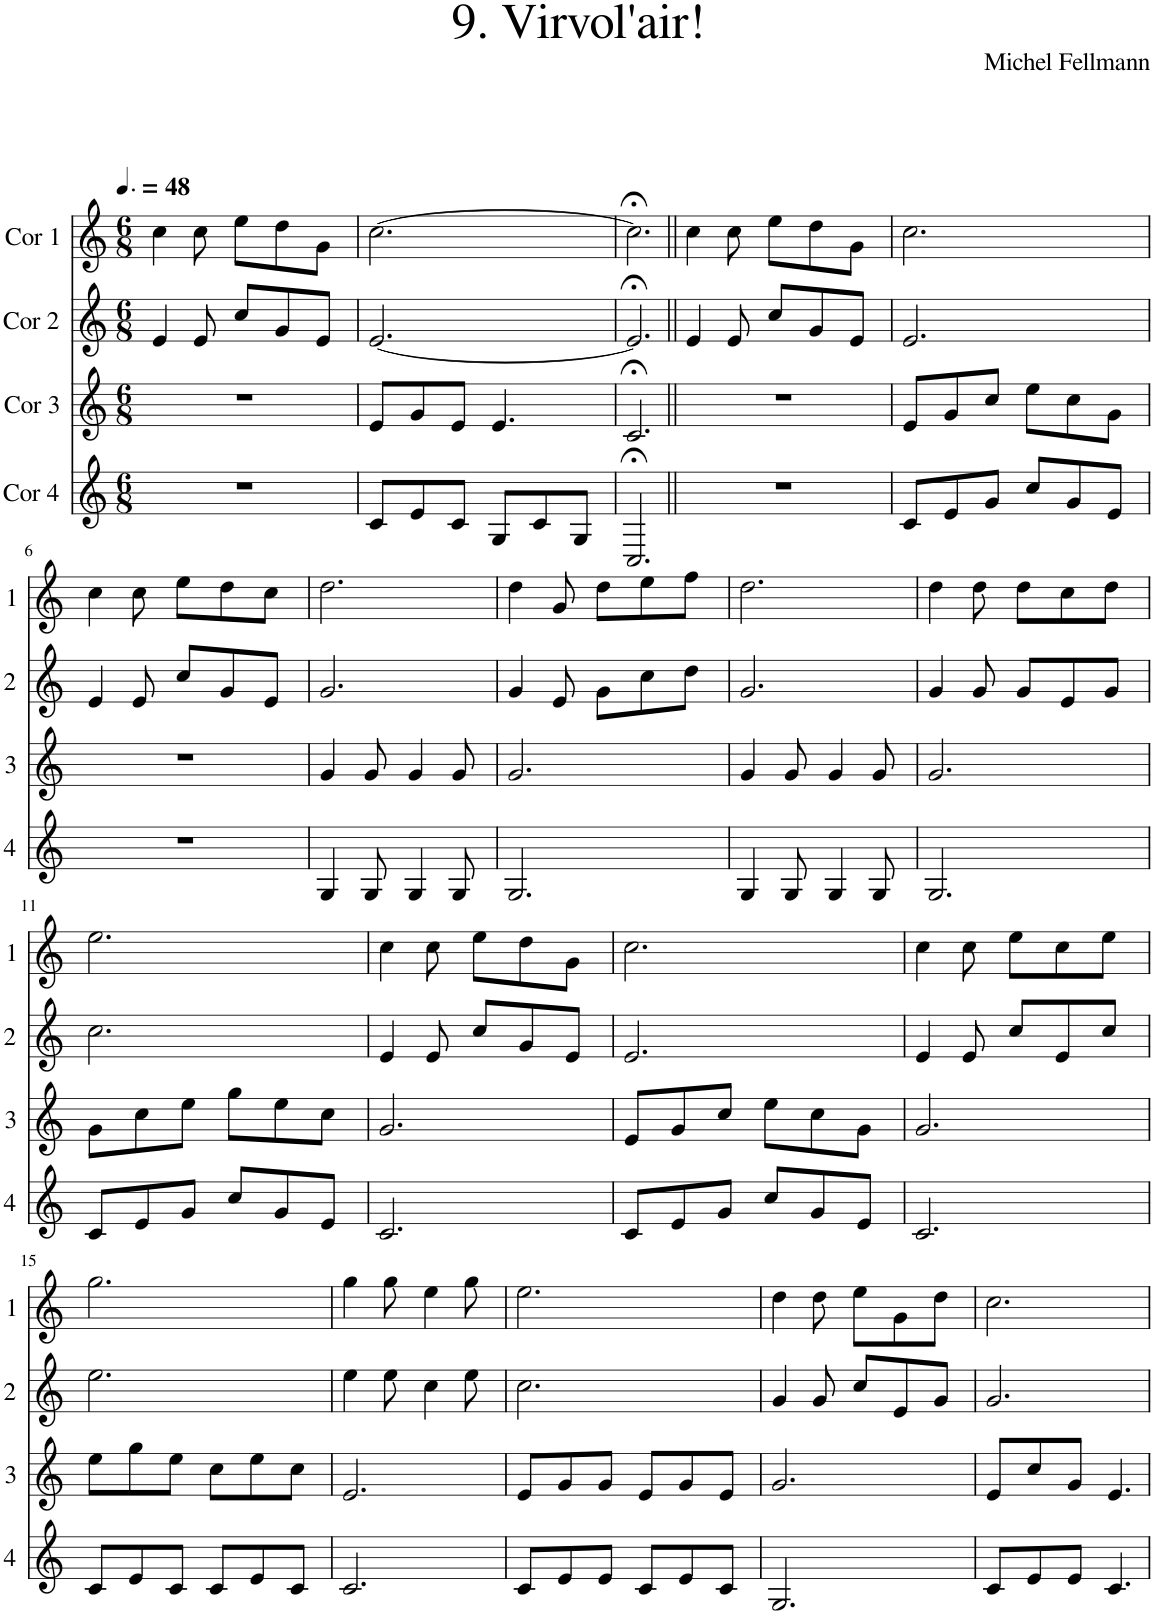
**kern	**kern	**kern	**kern
*part4	*part3	*part2	*part1
*staff4	*staff3	*staff2	*staff1
*I"Cor 4	*I"Cor 3	*I"Cor 2	*I"Cor 1
*clefG2	*clefG2	*clefG2	*clefG2
*Trd4c7	*Trd4c7	*Trd4c7	*Trd4c7
*k[]	*k[]	*k[]	*k[]
*M6/8	*M6/8	*M6/8	*M6/8
*MM72	*MM72	*MM72	*MM72
=1	=1	=1	=1
2.r	2.r	4e/	4cc\
.	.	8e/	8cc\
.	.	8cc/L	8ee\L
.	.	8g/	8dd\
.	.	8e/J	8g\J
=2	=2	=2	=2
8c/L	8e/L	[2.e/	[2.cc\
8e/	8g/	.	.
8c/J	8e/J	.	.
8G/L	4.e/	.	.
8c/	.	.	.
8G/J	.	.	.
=3	=3	=3	=3
2.C;</	2.c;</	2.e;</]	2.cc;<\]
=4||	=4||	=4||	=4||
2.r	2.r	4e/	4cc\
.	.	8e/	8cc\
.	.	8cc/L	8ee\L
.	.	8g/	8dd\
.	.	8e/J	8g\J
=5	=5	=5	=5
8c/L	8e/L	2.e/	2.cc\
8e/	8g/	.	.
8g/J	8cc/J	.	.
8cc/L	8ee\L	.	.
8g/	8cc\	.	.
8e/J	8g\J	.	.
!!LO:LB:g=z
=6	=6	=6	=6
2.r	2.r	4e/	4cc\
.	.	8e/	8cc\
.	.	8cc/L	8ee\L
.	.	8g/	8dd\
.	.	8e/J	8cc\J
=7	=7	=7	=7
4G/	4g/	2.g/	2.dd\
8G/	8g/	.	.
4G/	4g/	.	.
8G/	8g/	.	.
=8	=8	=8	=8
2.G/	2.g/	4g/	4dd\
.	.	8e/	8g/
.	.	8g\L	8dd\L
.	.	8cc\	8ee\
.	.	8dd\J	8ff\J
=9	=9	=9	=9
4G/	4g/	2.g/	2.dd\
8G/	8g/	.	.
4G/	4g/	.	.
8G/	8g/	.	.
=10	=10	=10	=10
2.G/	2.g/	4g/	4dd\
.	.	8g/	8dd\
.	.	8g/L	8dd\L
.	.	8e/	8cc\
.	.	8g/J	8dd\J
!!LO:LB:g=z
=11	=11	=11	=11
8c/L	8g\L	2.cc\	2.ee\
8e/	8cc\	.	.
8g/J	8ee\J	.	.
8cc/L	8gg\L	.	.
8g/	8ee\	.	.
8e/J	8cc\J	.	.
=12	=12	=12	=12
2.c/	2.g/	4e/	4cc\
.	.	8e/	8cc\
.	.	8cc/L	8ee\L
.	.	8g/	8dd\
.	.	8e/J	8g\J
=13	=13	=13	=13
8c/L	8e/L	2.e/	2.cc\
8e/	8g/	.	.
8g/J	8cc/J	.	.
8cc/L	8ee\L	.	.
8g/	8cc\	.	.
8e/J	8g\J	.	.
=14	=14	=14	=14
2.c/	2.g/	4e/	4cc\
.	.	8e/	8cc\
.	.	8cc/L	8ee\L
.	.	8e/	8cc\
.	.	8cc/J	8ee\J
!!LO:LB:g=z
=15	=15	=15	=15
8c/L	8ee\L	2.ee\	2.gg\
8e/	8gg\	.	.
8c/J	8ee\J	.	.
8c/L	8cc\L	.	.
8e/	8ee\	.	.
8c/J	8cc\J	.	.
=16	=16	=16	=16
2.c/	2.e/	4ee\	4gg\
.	.	8ee\	8gg\
.	.	4cc\	4ee\
.	.	8ee\	8gg\
=17	=17	=17	=17
8c/L	8e/L	2.cc\	2.ee\
8e/	8g/	.	.
8e/J	8g/J	.	.
8c/L	8e/L	.	.
8e/	8g/	.	.
8c/J	8e/J	.	.
=18	=18	=18	=18
2.G/	2.g/	4g/	4dd\
.	.	8g/	8dd\
.	.	8cc/L	8ee\L
.	.	8e/	8g\
.	.	8g/J	8dd\J
=19	=19	=19	=19
8c/L	8e/L	2.g/	2.cc\
8e/	8cc/	.	.
8e/J	8g/J	.	.
4.c/	4.e/	.	.
=	=	=	=
*-	*-	*-	*-
